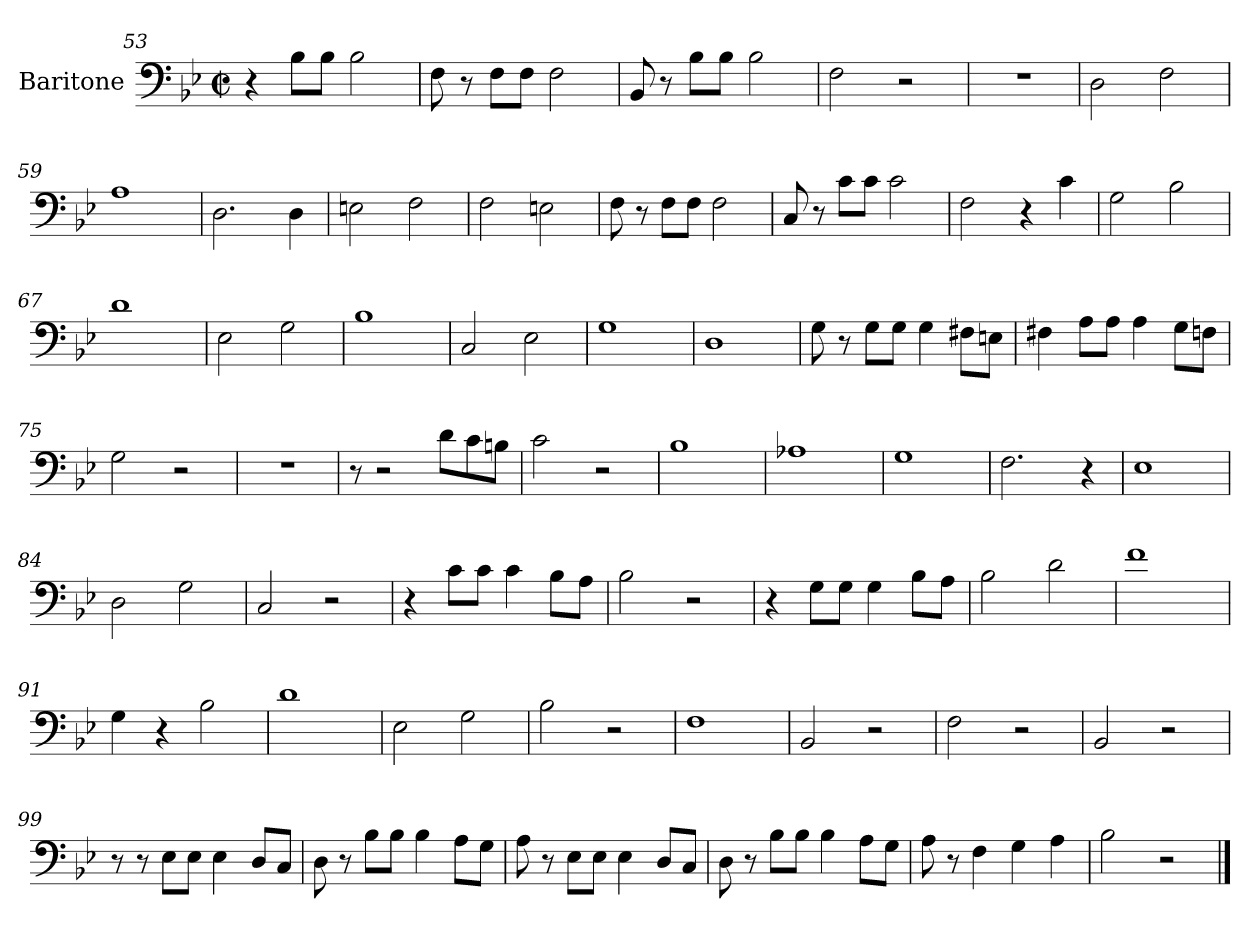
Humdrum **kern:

**kern
*part1
*staff1
*I"Baritone
*I'Bar.
*clefF4
*k[b-e-]
*B-:
*M2/2
*met(c|)
=53
4r
8B-\L
8B-\J
2B-\
=54
8F\
8r
8F\L
8F\J
2F\
=55
8BB-/
8r
8B-\L
8B-\J
2B-\
=56
2F\
2r
=57
1r
=58
2D\
2F\
=59
1A
=60
2.D\
4D\
=61
2En\
2F\
=62
2F\
2En\
!!LO:LB:g=z
=63
8F\
8r
8F\L
8F\J
2F\
=64
8C/
8r
8c\L
8c\J
2c\
=65
2F\
4r
4c\
=66
2G\
2B-\
=67
1d
=68
2E-\
2G\
=69
1B-
=70
2C/
2E-\
=71
1G
=72
1D
=73
8G\
8r
8G\L
8G\J
4G\
8F#X\L
8En\J
!!LO:PB:g=z
=74
4F#X\
8A\L
8A\J
4A\
8G\L
8Fn\J
=75
2G\
2r
=76
1r
=77
8r
2r
8d\L
8c\
8Bn\J
=78
2c\
2r
=79
1B-
=80
1A-X
=81
1G
=82
2.F\
4r
=83
1E-
=84
2D\
2G\
=85
2C/
2r
!!LO:LB:g=z
=86
4r
8c\L
8c\J
4c\
8B-\L
8A\J
=87
2B-\
2r
=88
4r
8G\L
8G\J
4G\
8B-\L
8A\J
=89
2B-\
2d\
=90
1f
=91
4G\
4r
2B-\
=92
1d
=93
2E-\
2G\
=94
2B-\
2r
=95
1F
=96
2BB-/
2r
=97
2F\
2r
!!LO:LB:g=z
=98
2BB-/
2r
=99
8r
8r
8E-\L
8E-\J
4E-\
8D/L
8C/J
=100
8D\
8r
8B-\L
8B-\J
4B-\
8A\L
8G\J
=101
8A\
8r
8E-\L
8E-\J
4E-\
8D/L
8C/J
=102
8D\
8r
8B-\L
8B-\J
4B-\
8A\L
8G\J
=103
8A\
8r
4F\
4G\
4A\
=104
2B-\
2r
==
*-
